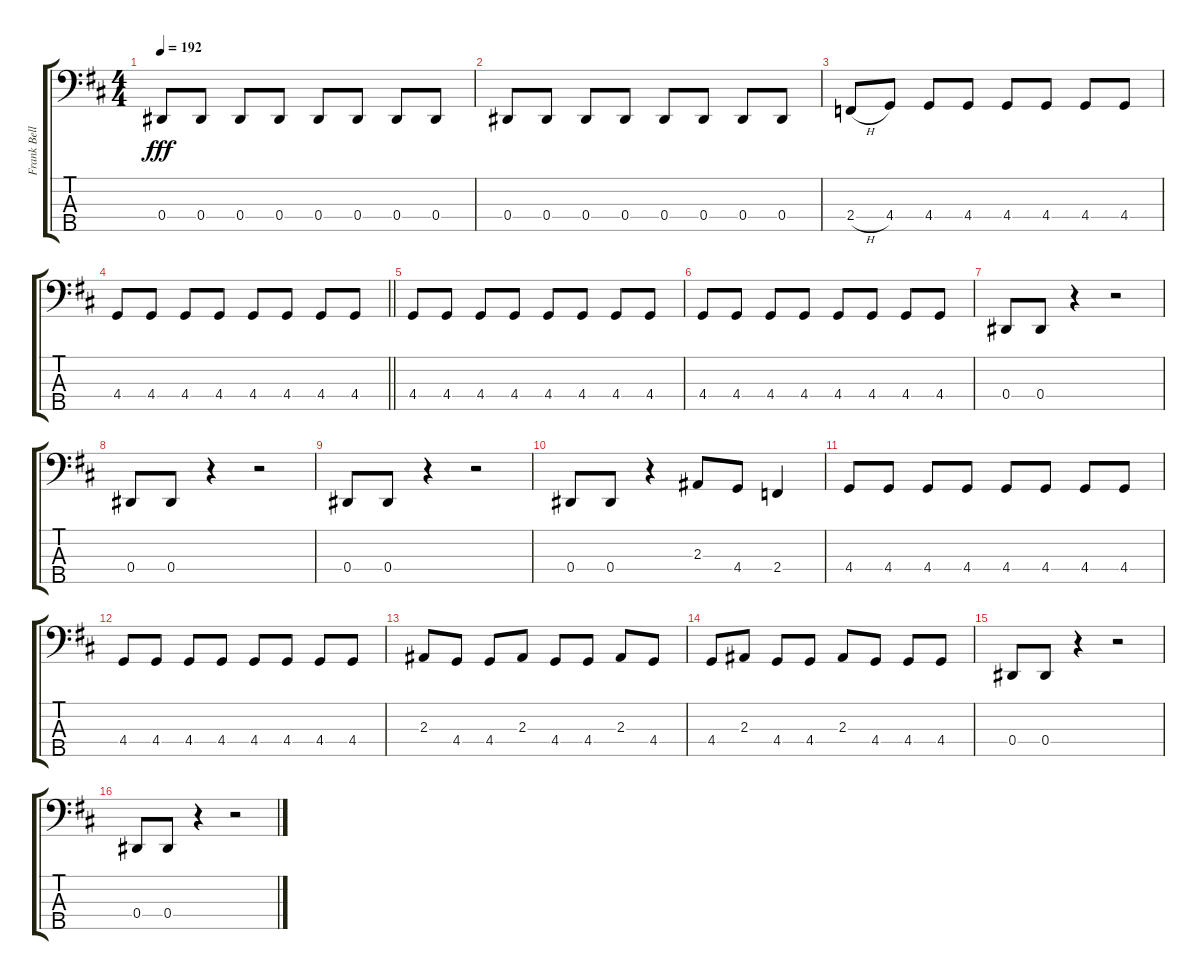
\track ("Frank Bello" "Frank Bell") {instrument electricbassfinger}
\staff {score tabs}
\tuning (Gb2 Db2 Ab1 Eb1 Bb1) {hide}
\ts (4 4)
\tempo 192
\clef f4
\ks d
0.4.8{dy fff} 0.4.8 0.4.8 0.4.8 0.4.8 0.4.8 0.4.8 0.4.8 |
0.4.8 0.4.8 0.4.8 0.4.8 0.4.8 0.4.8 0.4.8 0.4.8 |
2.4{h}.8 4.4.8 4.4.8 4.4.8 4.4.8 4.4.8 4.4.8 4.4.8 |
\barLineRight lightlight
4.4.8 4.4.8 4.4.8 4.4.8 4.4.8 4.4.8 4.4.8 4.4.8 |
4.4.8 4.4.8 4.4.8 4.4.8 4.4.8 4.4.8 4.4.8 4.4.8 |
4.4.8 4.4.8 4.4.8 4.4.8 4.4.8 4.4.8 4.4.8 4.4.8 |
0.4.8 0.4.8 r.4 r.2 |
0.4.8 0.4.8 r.4 r.2 |
0.4.8 0.4.8 r.4 r.2 |
0.4.8 0.4.8 r.4 2.3.8 4.4.8 2.4.4 |
4.4.8 4.4.8 4.4.8 4.4.8 4.4.8 4.4.8 4.4.8 4.4.8 |
4.4.8 4.4.8 4.4.8 4.4.8 4.4.8 4.4.8 4.4.8 4.4.8 |
2.3.8 4.4.8 4.4.8 2.3.8 4.4.8 4.4.8 2.3.8 4.4.8 |
4.4.8 2.3.8 4.4.8 4.4.8 2.3.8 4.4.8 4.4.8 4.4.8 |
0.4.8 0.4.8 r.4 r.2 |
0.4.8 0.4.8 r.4 r.2
